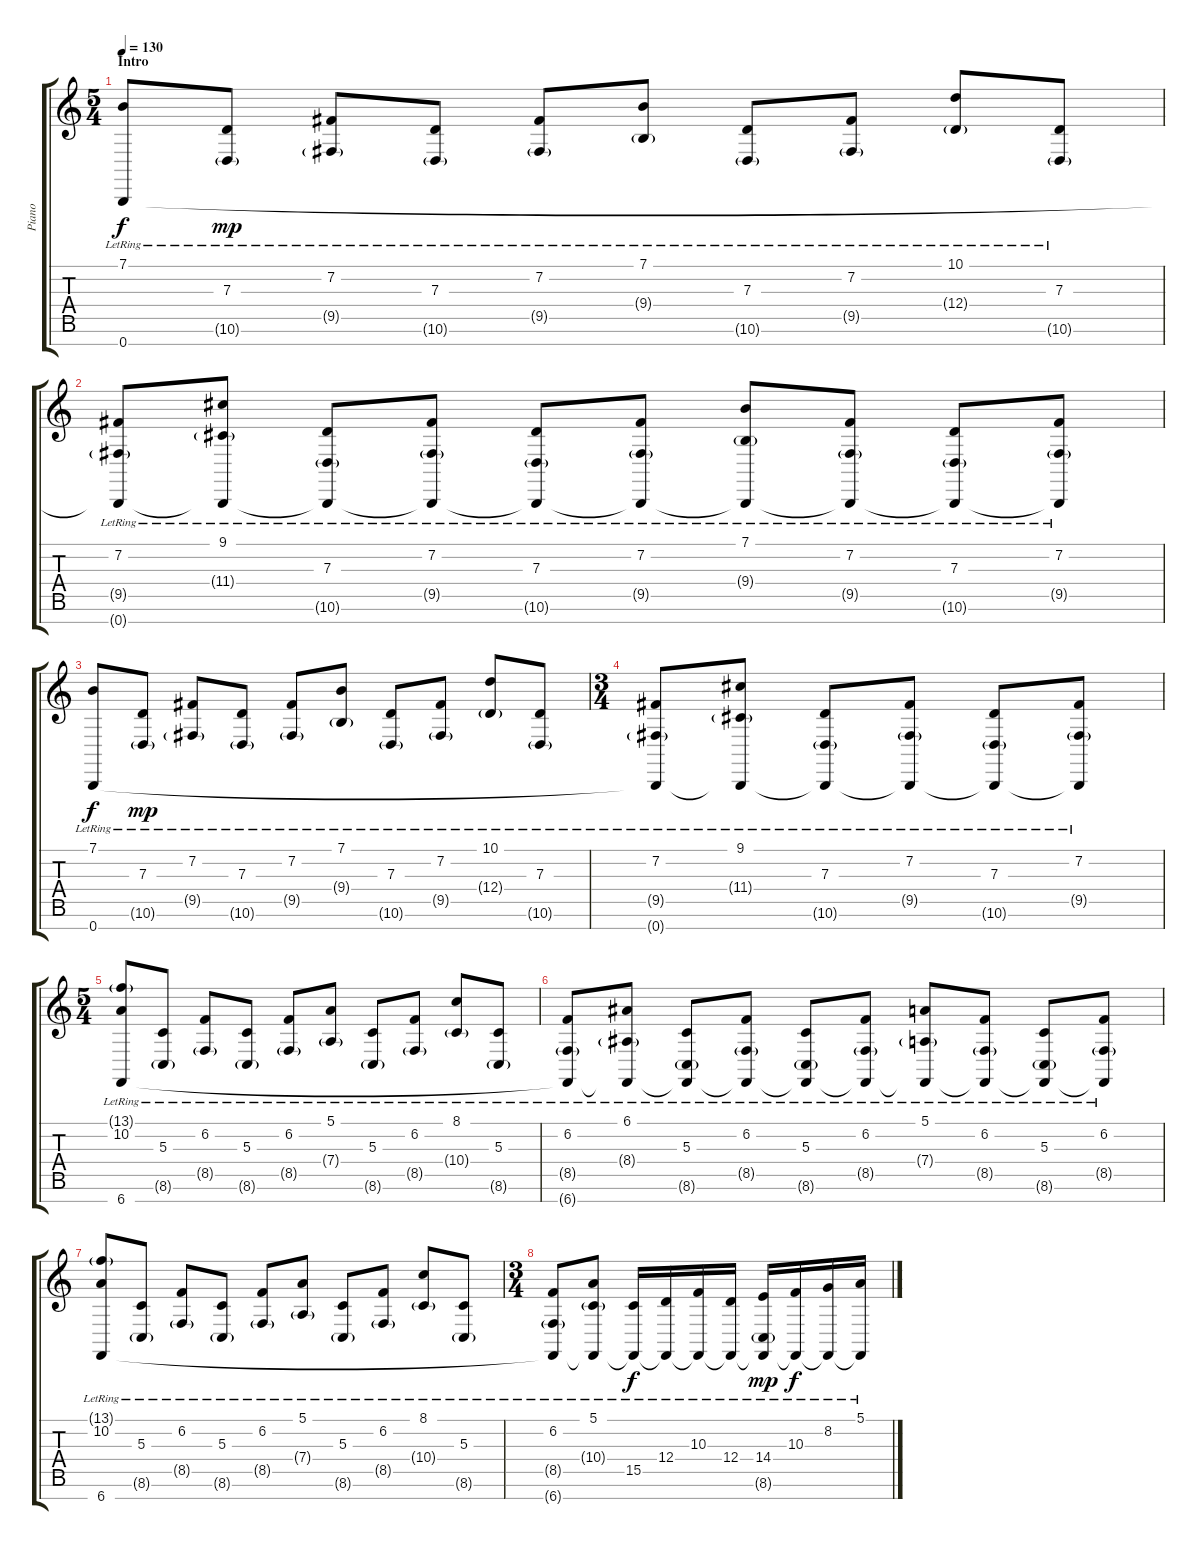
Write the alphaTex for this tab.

\track ("Piano" "Piano") {instrument acousticgrandpiano}
\staff {score tabs}
\tuning (E4 B3 G3 D3 A2 E2 B1) {hide}
\ts (5 4)
\section ("" "Intro")
\tempo 130
\clef g2
\ks c
(7.1{lr} 0.7{lr}).8{dy f instrument acousticgrandpiano} (7.3{lr} 10.6{g lr}).8{dy mp} (7.2{lr} 9.5{g lr}).8 (7.3{lr} 10.6{g lr}).8 (7.2{lr} 9.5{g lr}).8 (7.1{lr} 9.4{g lr}).8 (7.3{lr} 10.6{g lr}).8 (7.2{lr} 9.5{g lr}).8 (10.1{lr} 12.4{g lr}).8 (7.3{lr} 10.6{g lr}).8 |
(7.2{lr} 9.5{g lr} 0.7{t}).8 (9.1{lr} 11.4{g lr} 0.7{t}).8 (7.3{lr} 10.6{g lr} 0.7{t}).8 (7.2{lr} 9.5{g lr} 0.7{t}).8 (7.3{lr} 10.6{g lr} 0.7{t}).8 (7.2{lr} 9.5{g lr} 0.7{t}).8 (7.1{lr} 9.4{g lr} 0.7{t}).8 (7.2{lr} 9.5{g lr} 0.7{t}).8 (7.3{lr} 10.6{g lr} 0.7{t}).8 (7.2{lr} 9.5{g lr} 0.7{t}).8 |
(7.1{lr} 0.7{lr}).8{dy f} (7.3{lr} 10.6{g lr}).8{dy mp} (7.2{lr} 9.5{g lr}).8 (7.3{lr} 10.6{g lr}).8 (7.2{lr} 9.5{g lr}).8 (7.1{lr} 9.4{g lr}).8 (7.3{lr} 10.6{g lr}).8 (7.2{lr} 9.5{g lr}).8 (10.1{lr} 12.4{g lr}).8 (7.3{lr} 10.6{g lr}).8 |
\ts (3 4)
(7.2{lr} 9.5{g lr} 0.7{t}).8 (9.1{lr} 11.4{g lr} 0.7{t}).8 (7.3{lr} 10.6{g lr} 0.7{t}).8 (7.2{lr} 9.5{g lr} 0.7{t}).8 (7.3{lr} 10.6{g lr} 0.7{t}).8 (7.2{lr} 9.5{g lr} 0.7{t}).8 |
\ts (5 4)
(13.1{g lr} 10.2{lr} 6.7{lr}).8 (5.3{lr} 8.6{g lr}).8 (6.2{lr} 8.5{g lr}).8 (5.3{lr} 8.6{g lr}).8 (6.2{lr} 8.5{g lr}).8 (5.1{lr} 7.4{g lr}).8 (5.3{lr} 8.6{g lr}).8 (6.2{lr} 8.5{g lr}).8 (8.1{lr} 10.4{g lr}).8 (5.3{lr} 8.6{g lr}).8 |
(6.2{lr} 8.5{g lr} 6.7{t}).8 (6.1{lr} 8.4{g lr} 6.7{t}).8 (5.3{lr} 8.6{g lr} 6.7{t}).8 (6.2{lr} 8.5{g lr} 6.7{t}).8 (5.3{lr} 8.6{g lr} 6.7{t}).8 (6.2{lr} 8.5{g lr} 6.7{t}).8 (5.1{lr} 7.4{g lr} 6.7{t}).8 (6.2{lr} 8.5{g lr} 6.7{t}).8 (5.3{lr} 8.6{g lr} 6.7{t}).8 (6.2{lr} 8.5{g lr} 6.7{t}).8 |
(13.1{g lr} 10.2{lr} 6.7{lr}).8 (5.3{lr} 8.6{g lr}).8 (6.2{lr} 8.5{g lr}).8 (5.3{lr} 8.6{g lr}).8 (6.2{lr} 8.5{g lr}).8 (5.1{lr} 7.4{g lr}).8 (5.3{lr} 8.6{g lr}).8 (6.2{lr} 8.5{g lr}).8 (8.1{lr} 10.4{g lr}).8 (5.3{lr} 8.6{g lr}).8 |
\ts (3 4)
(6.2{lr} 8.5{g lr} 6.7{t}).8 (5.1{lr} 10.4{g lr} 6.7{t}).8 (15.5{lr} 6.7{t}).16{dy f} (12.4{lr} 6.7{t}).16 (10.3{lr} 6.7{t}).16 (12.4{lr} 6.7{t}).16 (14.4{lr} 8.6{g lr} 6.7{t}).16{dy mp} (10.3{lr} 6.7{t}).16{dy f} (8.2{lr} 6.7{t}).16 (5.1{lr} 6.7{t}).16
